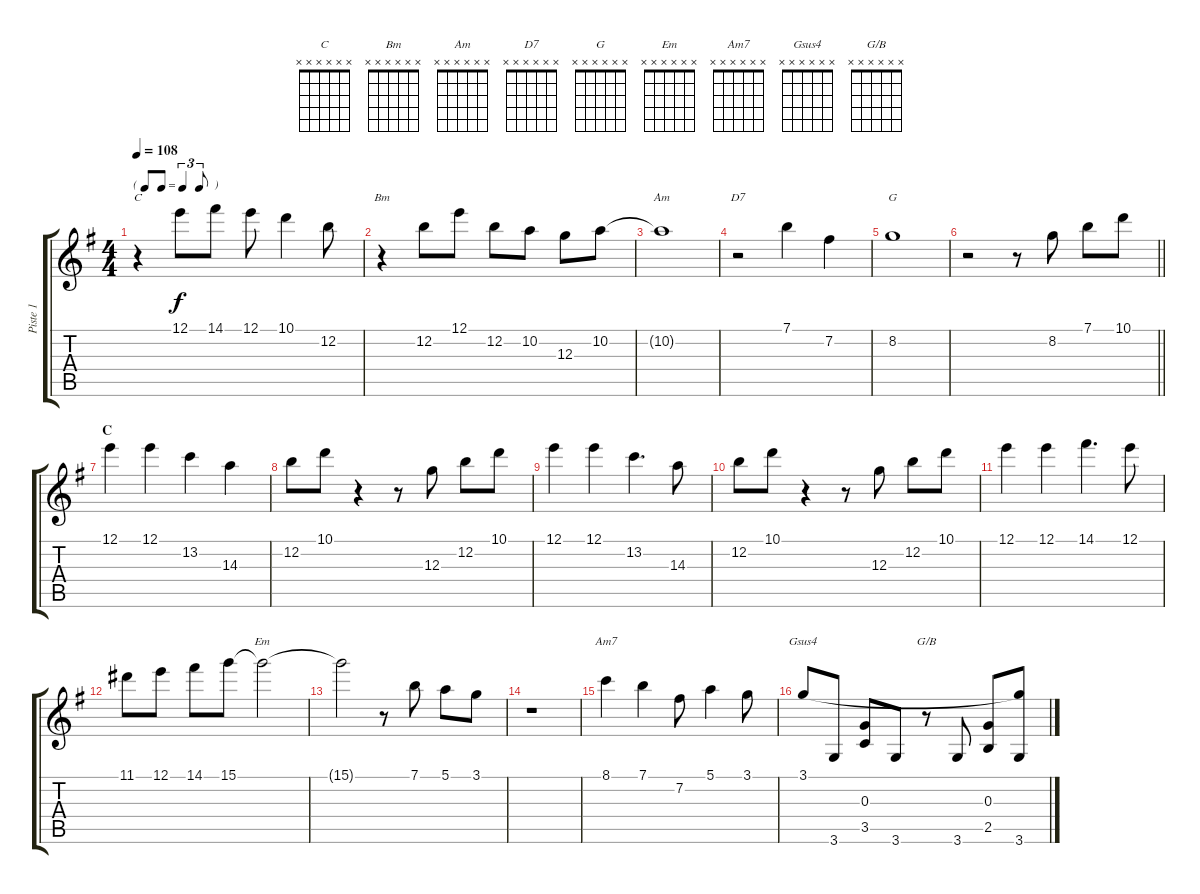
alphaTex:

\track ("Piste 1" "Piste 1") {instrument acousticguitarsteel}
\staff {score tabs}
\tuning (E4 B3 G3 D3 A2 E2) {hide}
\chord ("C" x x x x x x)
\chord ("Bm" x x x x x x)
\chord ("Am" x x x x x x)
\chord ("D7" x x x x x x)
\chord ("G" x x x x x x)
\chord ("Em" x x x x x x)
\chord ("Am7" x x x x x x)
\chord ("Gsus4" x x x x x x)
\chord ("G/B" x x x x x x)
\ts (4 4)
\tf triplet8th
\tempo 108
\clef g2
\ks g
r.4{ch "C" dy f} 12.1.8 14.1.8 12.1.8 10.1.4 12.2.8 |
r.4{ch "Bm"} 12.2.8 12.1.8 12.2.8 10.2.8 12.3.8 10.2.8 |
10.2{t}.1{ch "Am"} |
r.2{ch "D7"} 7.1.4 7.2.4 |
8.2.1{ch "G"} |
\barLineRight lightlight
r.2 r.8 8.2.8 7.1.8 10.1.8 |
\section ("" "C")
12.1.4 12.1.4 13.2.4 14.3.4 |
12.2.8 10.1.8 r.4 r.8 12.3.8 12.2.8 10.1.8 |
12.1.4 12.1.4 13.2.4{d} 14.3.8 |
12.2.8 10.1.8 r.4 r.8 12.3.8 12.2.8 10.1.8 |
12.1.4 12.1.4 14.1.4{d} 12.1.8 |
11.1.8 12.1.8 14.1.8 15.1.8 15.1{t}.2{ch "Em"} |
15.1{t}.2 r.8 7.1.8 5.1.8 3.1.8 |
r.1 |
8.1.4{ch "Am7"} 7.1.4 7.2.8 5.1.4 3.1.8 |
3.1.8{ch "Gsus4"} 3.6.8 (0.3 3.5).8 3.6.8 r.8{ch "G/B"} 3.6.8 (0.3 2.5).8 (3.1{t} 3.6).8
